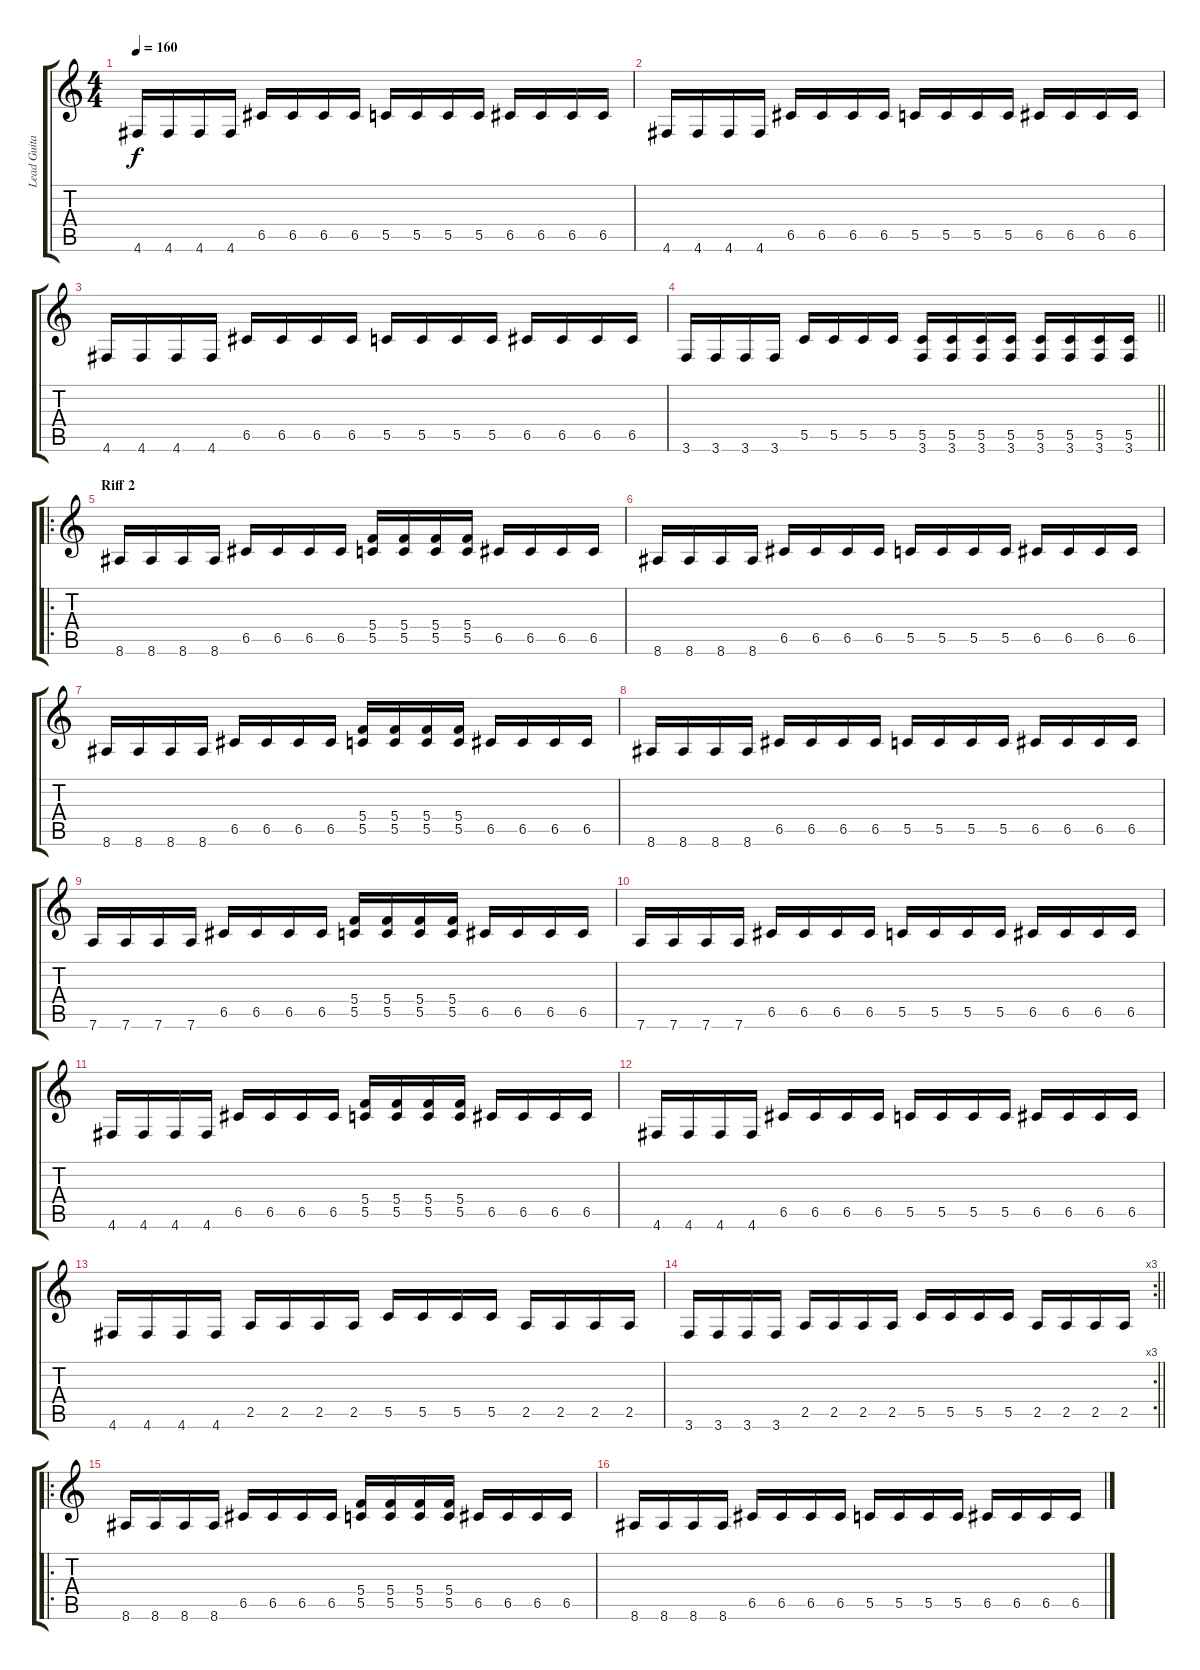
\track ("Lead Guitar" "Lead Guita") {instrument distortionguitar}
\staff {score tabs}
\tuning (D4 A3 F3 C3 G2 D2) {hide}
\ts (4 4)
\tempo 160
\clef g2
\ks c
4.6.16{dy f} 4.6.16 4.6.16 4.6.16 6.5.16 6.5.16 6.5.16 6.5.16 5.5.16 5.5.16 5.5.16 5.5.16 6.5.16 6.5.16 6.5.16 6.5.16 |
4.6.16 4.6.16 4.6.16 4.6.16 6.5.16 6.5.16 6.5.16 6.5.16 5.5.16 5.5.16 5.5.16 5.5.16 6.5.16 6.5.16 6.5.16 6.5.16 |
4.6.16 4.6.16 4.6.16 4.6.16 6.5.16 6.5.16 6.5.16 6.5.16 5.5.16 5.5.16 5.5.16 5.5.16 6.5.16 6.5.16 6.5.16 6.5.16 |
\barLineRight lightlight
3.6.16 3.6.16 3.6.16 3.6.16 5.5.16 5.5.16 5.5.16 5.5.16 (5.5 3.6).16 (5.5 3.6).16 (5.5 3.6).16 (5.5 3.6).16 (5.5 3.6).16 (5.5 3.6).16 (5.5 3.6).16 (5.5 3.6).16 |
\ro
\section ("" "Riff 2")
8.6.16 8.6.16 8.6.16 8.6.16 6.5.16 6.5.16 6.5.16 6.5.16 (5.4 5.5).16 (5.4 5.5).16 (5.4 5.5).16 (5.4 5.5).16 6.5.16 6.5.16 6.5.16 6.5.16 |
8.6.16 8.6.16 8.6.16 8.6.16 6.5.16 6.5.16 6.5.16 6.5.16 5.5.16 5.5.16 5.5.16 5.5.16 6.5.16 6.5.16 6.5.16 6.5.16 |
8.6.16 8.6.16 8.6.16 8.6.16 6.5.16 6.5.16 6.5.16 6.5.16 (5.4 5.5).16 (5.4 5.5).16 (5.4 5.5).16 (5.4 5.5).16 6.5.16 6.5.16 6.5.16 6.5.16 |
8.6.16 8.6.16 8.6.16 8.6.16 6.5.16 6.5.16 6.5.16 6.5.16 5.5.16 5.5.16 5.5.16 5.5.16 6.5.16 6.5.16 6.5.16 6.5.16 |
7.6.16 7.6.16 7.6.16 7.6.16 6.5.16 6.5.16 6.5.16 6.5.16 (5.4 5.5).16 (5.4 5.5).16 (5.4 5.5).16 (5.4 5.5).16 6.5.16 6.5.16 6.5.16 6.5.16 |
7.6.16 7.6.16 7.6.16 7.6.16 6.5.16 6.5.16 6.5.16 6.5.16 5.5.16 5.5.16 5.5.16 5.5.16 6.5.16 6.5.16 6.5.16 6.5.16 |
4.6.16 4.6.16 4.6.16 4.6.16 6.5.16 6.5.16 6.5.16 6.5.16 (5.4 5.5).16 (5.4 5.5).16 (5.4 5.5).16 (5.4 5.5).16 6.5.16 6.5.16 6.5.16 6.5.16 |
4.6.16 4.6.16 4.6.16 4.6.16 6.5.16 6.5.16 6.5.16 6.5.16 5.5.16 5.5.16 5.5.16 5.5.16 6.5.16 6.5.16 6.5.16 6.5.16 |
4.6.16 4.6.16 4.6.16 4.6.16 2.5.16 2.5.16 2.5.16 2.5.16 5.5.16 5.5.16 5.5.16 5.5.16 2.5.16 2.5.16 2.5.16 2.5.16 |
\rc 3
\barLineRight lightlight
3.6.16 3.6.16 3.6.16 3.6.16 2.5.16 2.5.16 2.5.16 2.5.16 5.5.16 5.5.16 5.5.16 5.5.16 2.5.16 2.5.16 2.5.16 2.5.16 |
\ro
8.6.16 8.6.16 8.6.16 8.6.16 6.5.16 6.5.16 6.5.16 6.5.16 (5.4 5.5).16 (5.4 5.5).16 (5.4 5.5).16 (5.4 5.5).16 6.5.16 6.5.16 6.5.16 6.5.16 |
8.6.16 8.6.16 8.6.16 8.6.16 6.5.16 6.5.16 6.5.16 6.5.16 5.5.16 5.5.16 5.5.16 5.5.16 6.5.16 6.5.16 6.5.16 6.5.16
